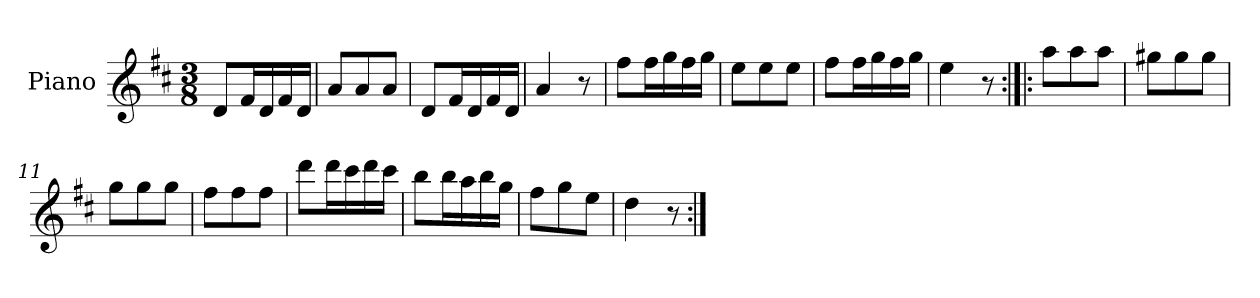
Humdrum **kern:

**kern
*part1
*staff1
*I"Piano
*I'Pno.
*clefG2
*k[f#c#]
*M3/8
=1
8d/L
16f#/L
16d/
16f#/
16d/JJ
=2
8a/L
8a/
8a/J
=3
8d/L
16f#/L
16d/
16f#/
16d/JJ
=4
4a/
8r
=5
8ff#\L
16ff#\L
16gg\
16ff#\
16gg\JJ
=6
8ee\L
8ee\
8ee\J
=7
8ff#\L
16ff#\L
16gg\
16ff#\
16gg\JJ
=8
4ee\
8r
=9:|!|:
8aa\L
8aa\
8aa\J
=10
8gg#X\L
8gg#\
8gg#\J
=11
8gg\L
8gg\
8gg\J
=12
8ff#\L
8ff#\
8ff#\J
=13
8ddd\L
16ddd\L
16ccc#\
16ddd\
16ccc#\JJ
=14
8bb\L
16bb\L
16aa\
16bb\
16gg\JJ
=15
8ff#\L
8gg\
8ee\J
=16
4dd\
8r
=:|!
*-
